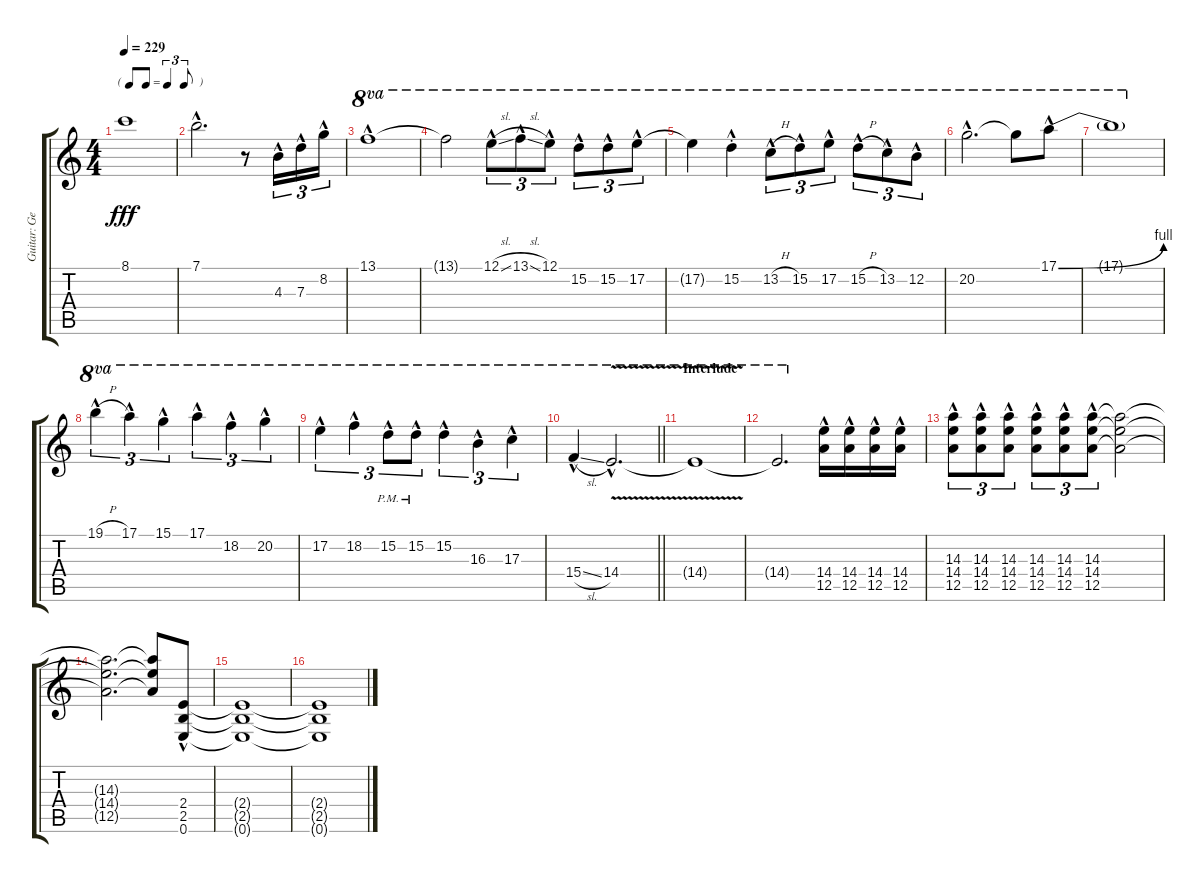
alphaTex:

\track ("Guitar: George" "Guitar: Ge") {instrument distortionguitar}
\staff {score tabs}
\tuning (E4 B3 G3 D3 A2 E2) {hide}
\ts (4 4)
\tf triplet8th
\tempo 229
\clef g2
\ks c
8.1{t}.1{dy fff} |
7.1{hac}.2{d} r.8 4.3{hac}.16{tu (3 2)} 7.3{hac}.16{tu (3 2)} 8.2{hac}.16{tu (3 2)} |
13.1{hac}.1{ot 8va} |
13.1{t}.2{ot 8va} 12.1{sl hac}.8{tu (3 2) ot 8va} 13.1{sl hac}.8{tu (3 2) ot 8va} 12.1{hac}.8{tu (3 2) ot 8va} 15.2{hac}.8{tu (3 2) ot 8va} 15.2{hac}.8{tu (3 2) ot 8va} 17.2{hac}.8{tu (3 2) ot 8va} |
17.2{t}.4{ot 8va} 15.2{hac st}.4{ot 8va} 13.2{h hac}.8{tu (3 2) ot 8va} 15.2{hac}.8{tu (3 2) ot 8va} 17.2{hac}.8{tu (3 2) ot 8va} 15.2{h hac}.8{tu (3 2) ot 8va} 13.2{hac}.8{tu (3 2) ot 8va} 12.2{hac}.8{tu (3 2) ot 8va} |
20.2{hac}.2{d ot 8va} 20.2{t}.8{ot 8va} 17.1{be (bend 0 0 60 4) hac}.8{ot 8va} |
17.1{t}.1{ot 8va} |
19.1{h hac}.4{tu (3 2) ot 8va} 17.1{hac}.4{tu (3 2) ot 8va} 15.1{hac}.4{tu (3 2) ot 8va} 17.1{hac}.4{tu (3 2) ot 8va} 18.2{hac}.4{tu (3 2) ot 8va} 20.2{hac}.4{tu (3 2) ot 8va} |
17.2{hac}.4{tu (3 2) ot 8va} 18.2{hac}.4{tu (3 2) ot 8va} 15.2{hac pm}.8{tu (3 2) ot 8va} 15.2{hac pm}.8{tu (3 2) ot 8va} 15.2{hac}.4{tu (3 2) ot 8va} 16.3{hac}.4{tu (3 2) ot 8va} 17.3{hac}.4{tu (3 2) ot 8va} |
\barLineRight lightlight
15.4{sl hac}.4{ot 8va} 14.4{v hac}.2{d ot 8va} |
\section ("" "Interlude")
14.4{t}.1{ot 8va} |
14.4{t}.2{d ot 8va} (14.4{hac} 12.5{hac}).16 (14.4{hac} 12.5{hac}).16 (14.4{hac} 12.5{hac}).16 (14.4{hac} 12.5{hac}).16 |
(14.3{hac} 14.4{hac} 12.5{hac}).8{tu (3 2)} (14.3{hac} 14.4{hac} 12.5{hac}).8{tu (3 2)} (14.3{hac} 14.4{hac} 12.5{hac}).8{tu (3 2)} (14.3{hac} 14.4{hac} 12.5{hac}).8{tu (3 2)} (14.3{hac} 14.4{hac} 12.5{hac}).8{tu (3 2)} (14.3{hac} 14.4{hac} 12.5{hac}).8{tu (3 2)} (14.3{t} 14.4{t} 12.5{t}).2 |
(14.3{t} 14.4{t} 12.5{t}).2{d} (14.3{t} 14.4{t} 12.5{t}).8 (2.4{hac} 2.5{hac} 0.6{hac}).8 |
(2.4{t} 2.5{t} 0.6{t}).1 |
(2.4{t} 2.5{t} 0.6{t}).1
